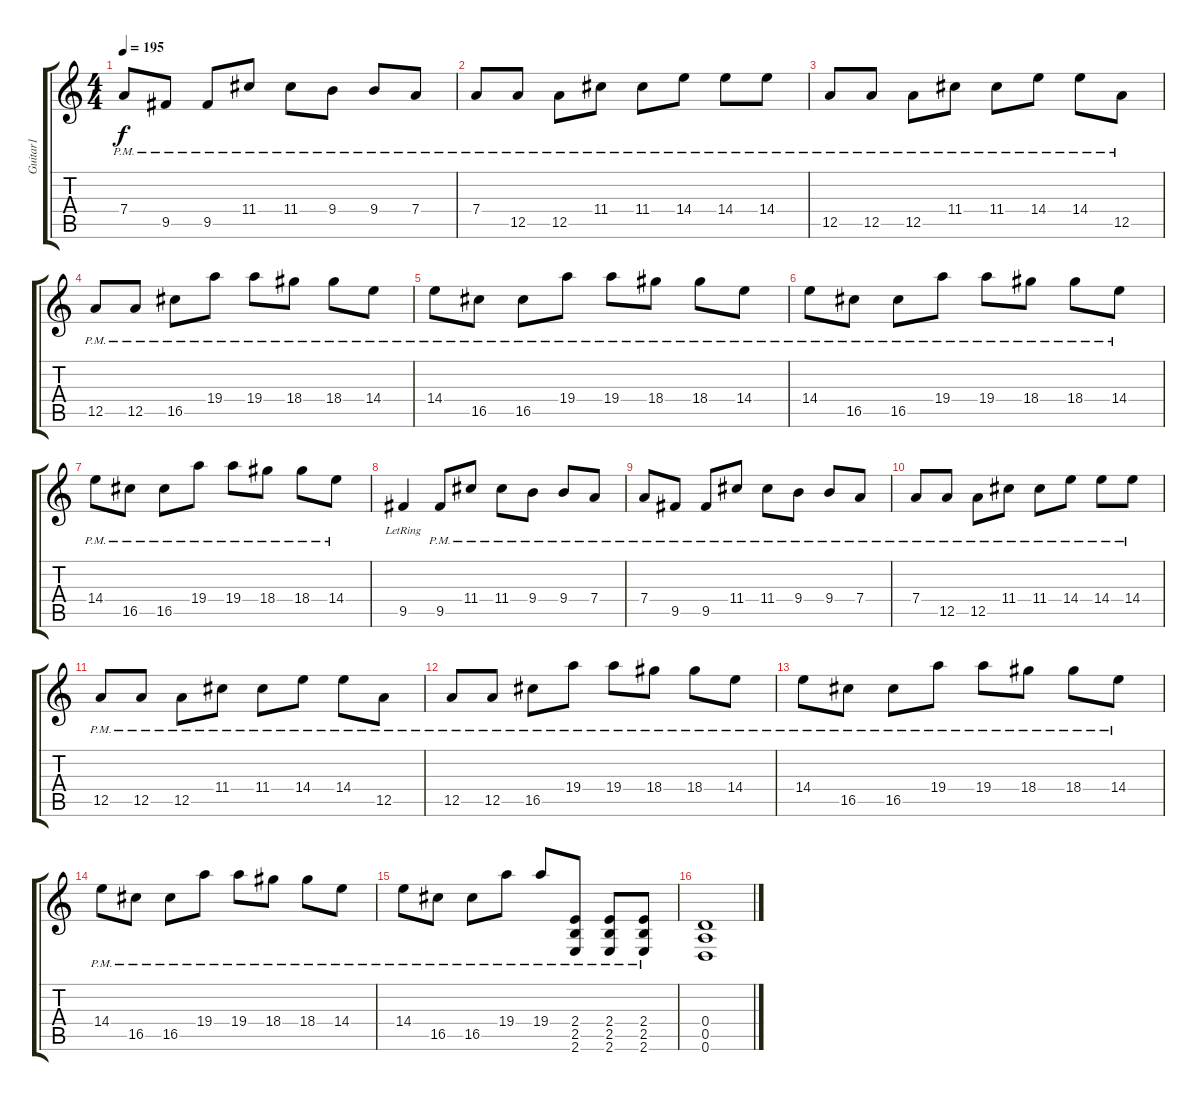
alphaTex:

\track ("Guitar1" "Guitar1") {instrument distortionguitar}
\staff {score tabs}
\tuning (E4 B3 G3 D3 A2 D2) {hide}
\ts (4 4)
\tempo 195
\clef g2
\ks c
7.4{pm}.8{dy f} 9.5{pm}.8 9.5{pm}.8 11.4{pm}.8 11.4{pm}.8 9.4{pm}.8 9.4{pm}.8 7.4{pm}.8 |
7.4{pm}.8 12.5{pm}.8 12.5{pm}.8 11.4{pm}.8 11.4{pm}.8 14.4{pm}.8 14.4{pm}.8 14.4{pm}.8 |
12.5{pm}.8 12.5{pm}.8 12.5{pm}.8 11.4{pm}.8 11.4{pm}.8 14.4{pm}.8 14.4{pm}.8 12.5{pm}.8 |
12.5{pm}.8 12.5{pm}.8 16.5{pm}.8 19.4{pm}.8 19.4{pm}.8 18.4{pm}.8 18.4{pm}.8 14.4{pm}.8 |
14.4{pm}.8 16.5{pm}.8 16.5{pm}.8 19.4{pm}.8 19.4{pm}.8 18.4{pm}.8 18.4{pm}.8 14.4{pm}.8 |
14.4{pm}.8 16.5{pm}.8 16.5{pm}.8 19.4{pm}.8 19.4{pm}.8 18.4{pm}.8 18.4{pm}.8 14.4{pm}.8 |
14.4{pm}.8 16.5{pm}.8 16.5{pm}.8 19.4{pm}.8 19.4{pm}.8 18.4{pm}.8 18.4{pm}.8 14.4{pm}.8 |
9.5{lr}.4 9.5{pm}.8 11.4{pm}.8 11.4{pm}.8 9.4{pm}.8 9.4{pm}.8 7.4{pm}.8 |
7.4{pm}.8 9.5{pm}.8 9.5{pm}.8 11.4{pm}.8 11.4{pm}.8 9.4{pm}.8 9.4{pm}.8 7.4{pm}.8 |
7.4{pm}.8 12.5{pm}.8 12.5{pm}.8 11.4{pm}.8 11.4{pm}.8 14.4{pm}.8 14.4{pm}.8 14.4{pm}.8 |
12.5{pm}.8 12.5{pm}.8 12.5{pm}.8 11.4{pm}.8 11.4{pm}.8 14.4{pm}.8 14.4{pm}.8 12.5{pm}.8 |
12.5{pm}.8 12.5{pm}.8 16.5{pm}.8 19.4{pm}.8 19.4{pm}.8 18.4{pm}.8 18.4{pm}.8 14.4{pm}.8 |
14.4{pm}.8 16.5{pm}.8 16.5{pm}.8 19.4{pm}.8 19.4{pm}.8 18.4{pm}.8 18.4{pm}.8 14.4{pm}.8 |
14.4{pm}.8 16.5{pm}.8 16.5{pm}.8 19.4{pm}.8 19.4{pm}.8 18.4{pm}.8 18.4{pm}.8 14.4{pm}.8 |
14.4{pm}.8 16.5{pm}.8 16.5{pm}.8 19.4{pm}.8 19.4{pm}.8 (2.4{pm} 2.5 2.6).8 (2.4{pm} 2.5 2.6).8 (2.4{pm} 2.5 2.6).8 |
(0.4 0.5 0.6).1
